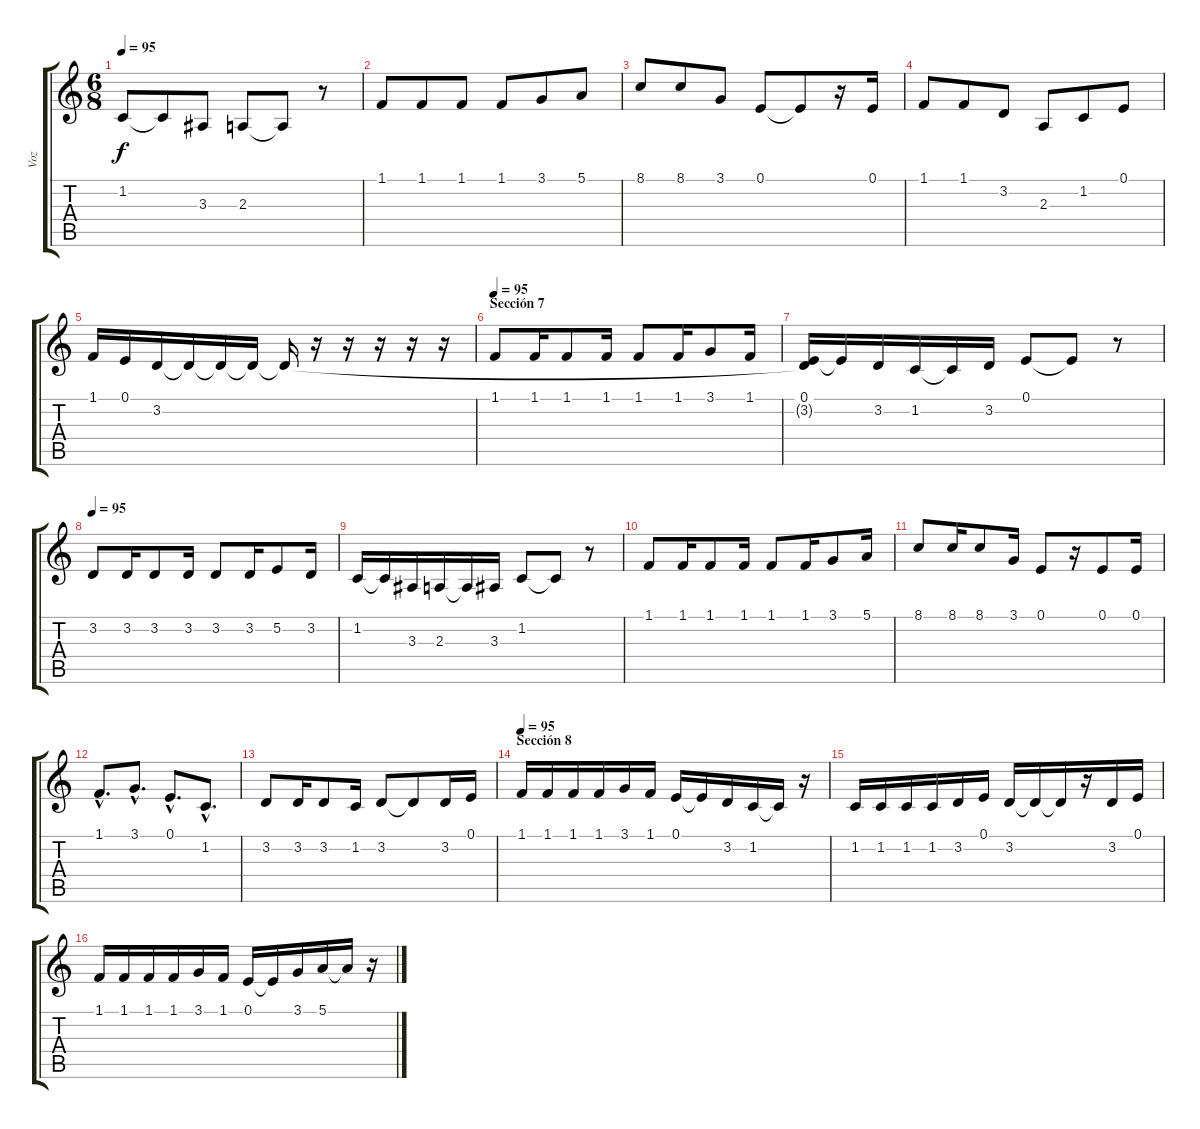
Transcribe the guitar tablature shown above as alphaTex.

\track ("Voz" "Voz") {instrument trumpet}
\staff {score tabs}
\tuning (E4 B3 G3 D3 A2 E2) {hide}
\ts (6 8)
\tempo 95
\clef g2
\ks c
1.2.8{dy f} 1.2{t}.8 3.3.8 2.3.8 2.3{t}.8 r.8 |
1.1.8 1.1.8 1.1.8 1.1.8 3.1.8 5.1.8 |
8.1.8 8.1.8 3.1.8 0.1.8 0.1{t}.8 r.16 0.1.16 |
1.1.8 1.1.8 3.2.8 2.3.8 1.2.8 0.1.8 |
1.1.16 0.1.16 3.2.16 3.2{t}.16 3.2{t}.16 3.2{t}.16 3.2{t}.16 r.16 r.16 r.16 r.16 r.16 |
\section ("" "Sección 7")
\tempo 95
1.1.8 1.1.16 1.1.8 1.1.16 1.1.8 1.1.16 3.1.8 1.1.16 |
(0.1 3.2{t}).16 0.1{t}.16 3.2.16 1.2.16 1.2{t}.16 3.2.16 0.1.8 0.1{t}.8 r.8 |
\tempo 95
3.2.8 3.2.16 3.2.8 3.2.16 3.2.8 3.2.16 5.2.8 3.2.16 |
1.2.16 1.2{t}.16 3.3.16 2.3.16 2.3{t}.16 3.3.16 1.2.8 1.2{t}.8 r.8 |
1.1.8 1.1.16 1.1.8 1.1.16 1.1.8 1.1.16 3.1.8 5.1.16 |
8.1.8 8.1.16 8.1.8 3.1.16 0.1.8 r.16 0.1.8 0.1.16 |
1.1{hac}.8{d} 3.1{hac}.8{d} 0.1{hac}.8{d} 1.2{hac}.8{d} |
3.2.8 3.2.16 3.2.8 1.2.16 3.2.8 3.2{t}.8 3.2.16 0.1.16 |
\section ("" "Sección 8")
\tempo 95
1.1.16 1.1.16 1.1.16 1.1.16 3.1.16 1.1.16 0.1.16 0.1{t}.16 3.2.16 1.2.16 1.2{t}.16 r.16 |
1.2.16 1.2.16 1.2.16 1.2.16 3.2.16 0.1.16 3.2.16 3.2{t}.16 3.2{t}.16 r.16 3.2.16 0.1.16 |
1.1.16 1.1.16 1.1.16 1.1.16 3.1.16 1.1.16 0.1.16 0.1{t}.16 3.1.16 5.1.16 5.1{t}.16 r.16
